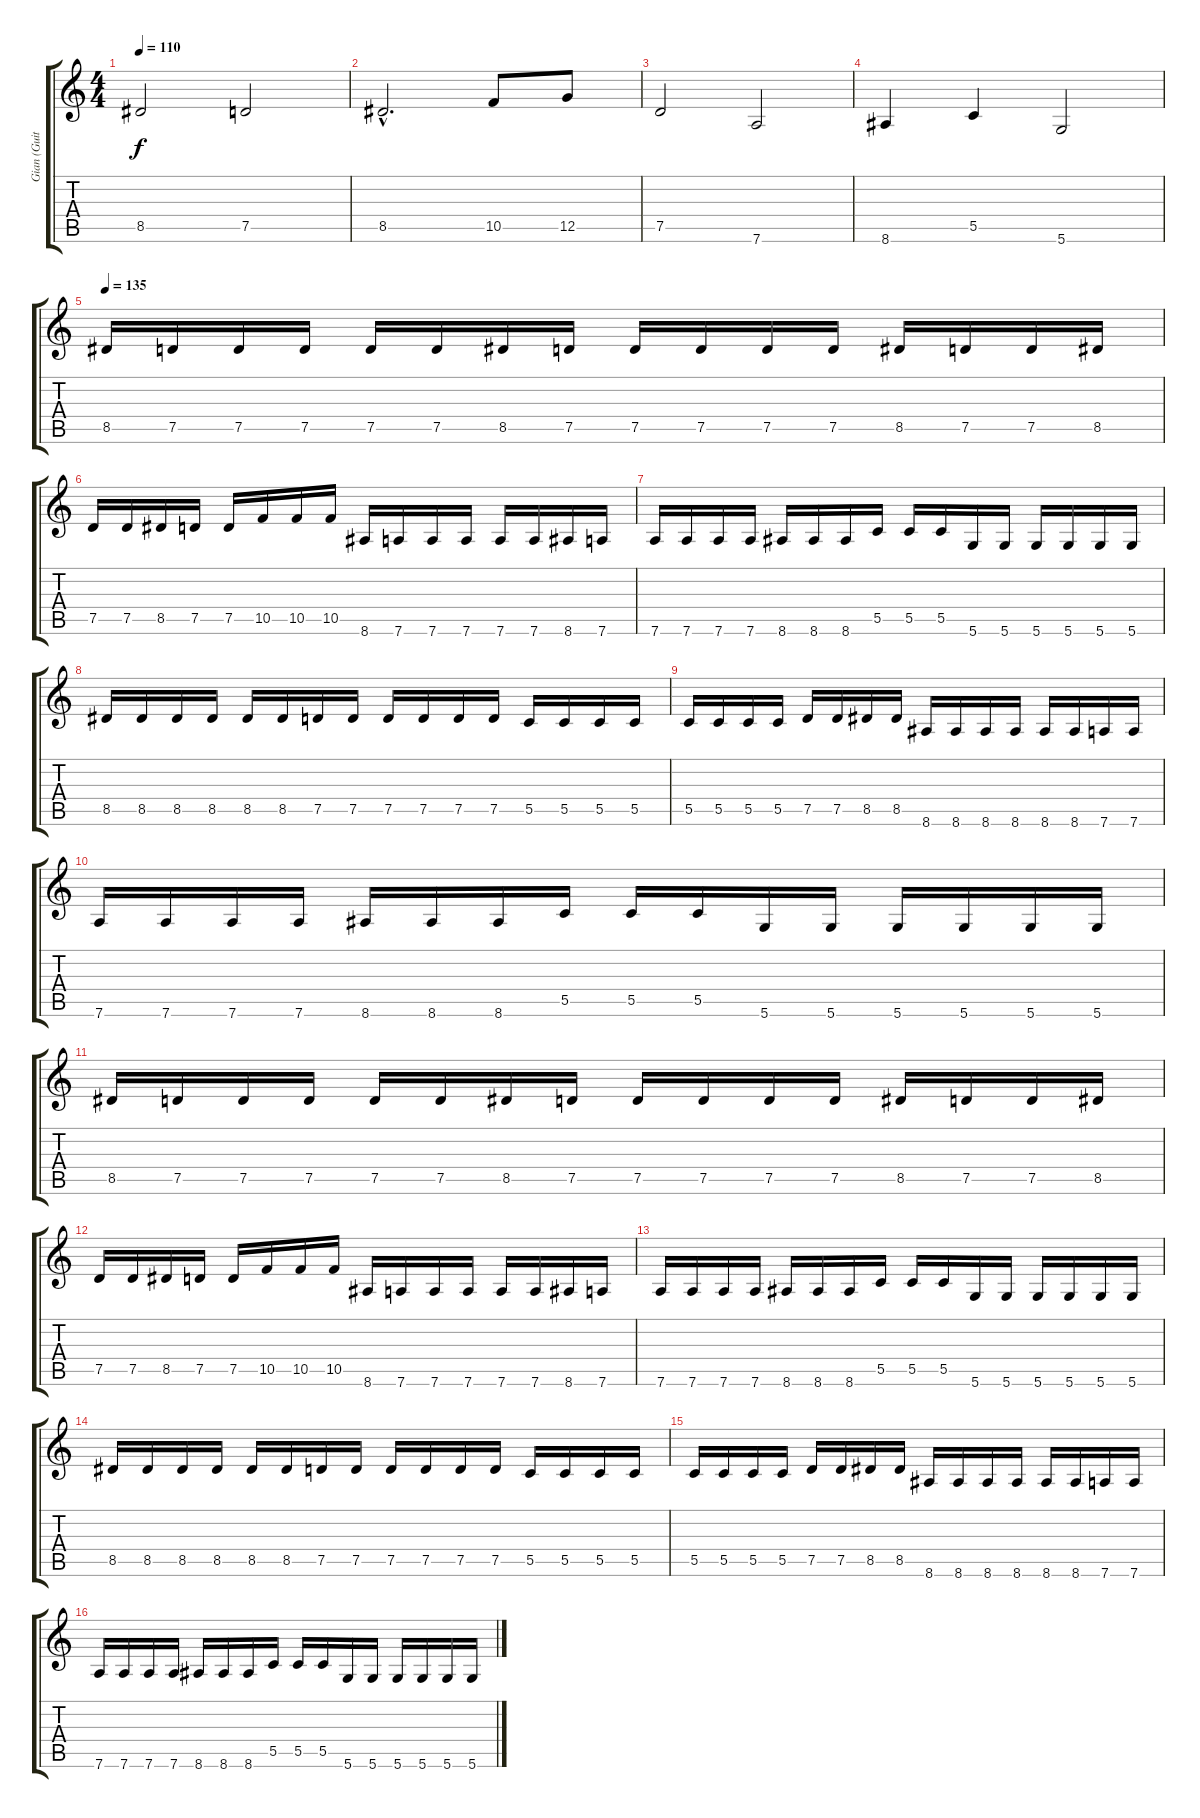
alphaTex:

\track ("Gian (Guitar)" "Gian (Guit") {instrument distortionguitar}
\staff {score tabs}
\tuning (D4 A3 F3 C3 G2 D2) {hide}
\ts (4 4)
\tempo 110
\clef g2
\ks c
8.5.2{dy f} 7.5.2 |
8.5{hac}.2{d} 10.5.8 12.5.8 |
7.5.2 7.6.2 |
8.6.4 5.5.4 5.6.2 |
\tempo 135
8.5.16 7.5.16 7.5.16 7.5.16 7.5.16 7.5.16 8.5.16 7.5.16 7.5.16 7.5.16 7.5.16 7.5.16 8.5.16 7.5.16 7.5.16 8.5.16 |
7.5.16 7.5.16 8.5.16 7.5.16 7.5.16 10.5.16 10.5.16 10.5.16 8.6.16 7.6.16 7.6.16 7.6.16 7.6.16 7.6.16 8.6.16 7.6.16 |
7.6.16 7.6.16 7.6.16 7.6.16 8.6.16 8.6.16 8.6.16 5.5.16 5.5.16 5.5.16 5.6.16 5.6.16 5.6.16 5.6.16 5.6.16 5.6.16 |
8.5.16 8.5.16 8.5.16 8.5.16 8.5.16 8.5.16 7.5.16 7.5.16 7.5.16 7.5.16 7.5.16 7.5.16 5.5.16 5.5.16 5.5.16 5.5.16 |
5.5.16 5.5.16 5.5.16 5.5.16 7.5.16 7.5.16 8.5.16 8.5.16 8.6.16 8.6.16 8.6.16 8.6.16 8.6.16 8.6.16 7.6.16 7.6.16 |
7.6.16 7.6.16 7.6.16 7.6.16 8.6.16 8.6.16 8.6.16 5.5.16 5.5.16 5.5.16 5.6.16 5.6.16 5.6.16 5.6.16 5.6.16 5.6.16 |
8.5.16 7.5.16 7.5.16 7.5.16 7.5.16 7.5.16 8.5.16 7.5.16 7.5.16 7.5.16 7.5.16 7.5.16 8.5.16 7.5.16 7.5.16 8.5.16 |
7.5.16 7.5.16 8.5.16 7.5.16 7.5.16 10.5.16 10.5.16 10.5.16 8.6.16 7.6.16 7.6.16 7.6.16 7.6.16 7.6.16 8.6.16 7.6.16 |
7.6.16 7.6.16 7.6.16 7.6.16 8.6.16 8.6.16 8.6.16 5.5.16 5.5.16 5.5.16 5.6.16 5.6.16 5.6.16 5.6.16 5.6.16 5.6.16 |
8.5.16 8.5.16 8.5.16 8.5.16 8.5.16 8.5.16 7.5.16 7.5.16 7.5.16 7.5.16 7.5.16 7.5.16 5.5.16 5.5.16 5.5.16 5.5.16 |
5.5.16 5.5.16 5.5.16 5.5.16 7.5.16 7.5.16 8.5.16 8.5.16 8.6.16 8.6.16 8.6.16 8.6.16 8.6.16 8.6.16 7.6.16 7.6.16 |
7.6.16 7.6.16 7.6.16 7.6.16 8.6.16 8.6.16 8.6.16 5.5.16 5.5.16 5.5.16 5.6.16 5.6.16 5.6.16 5.6.16 5.6.16 5.6.16
